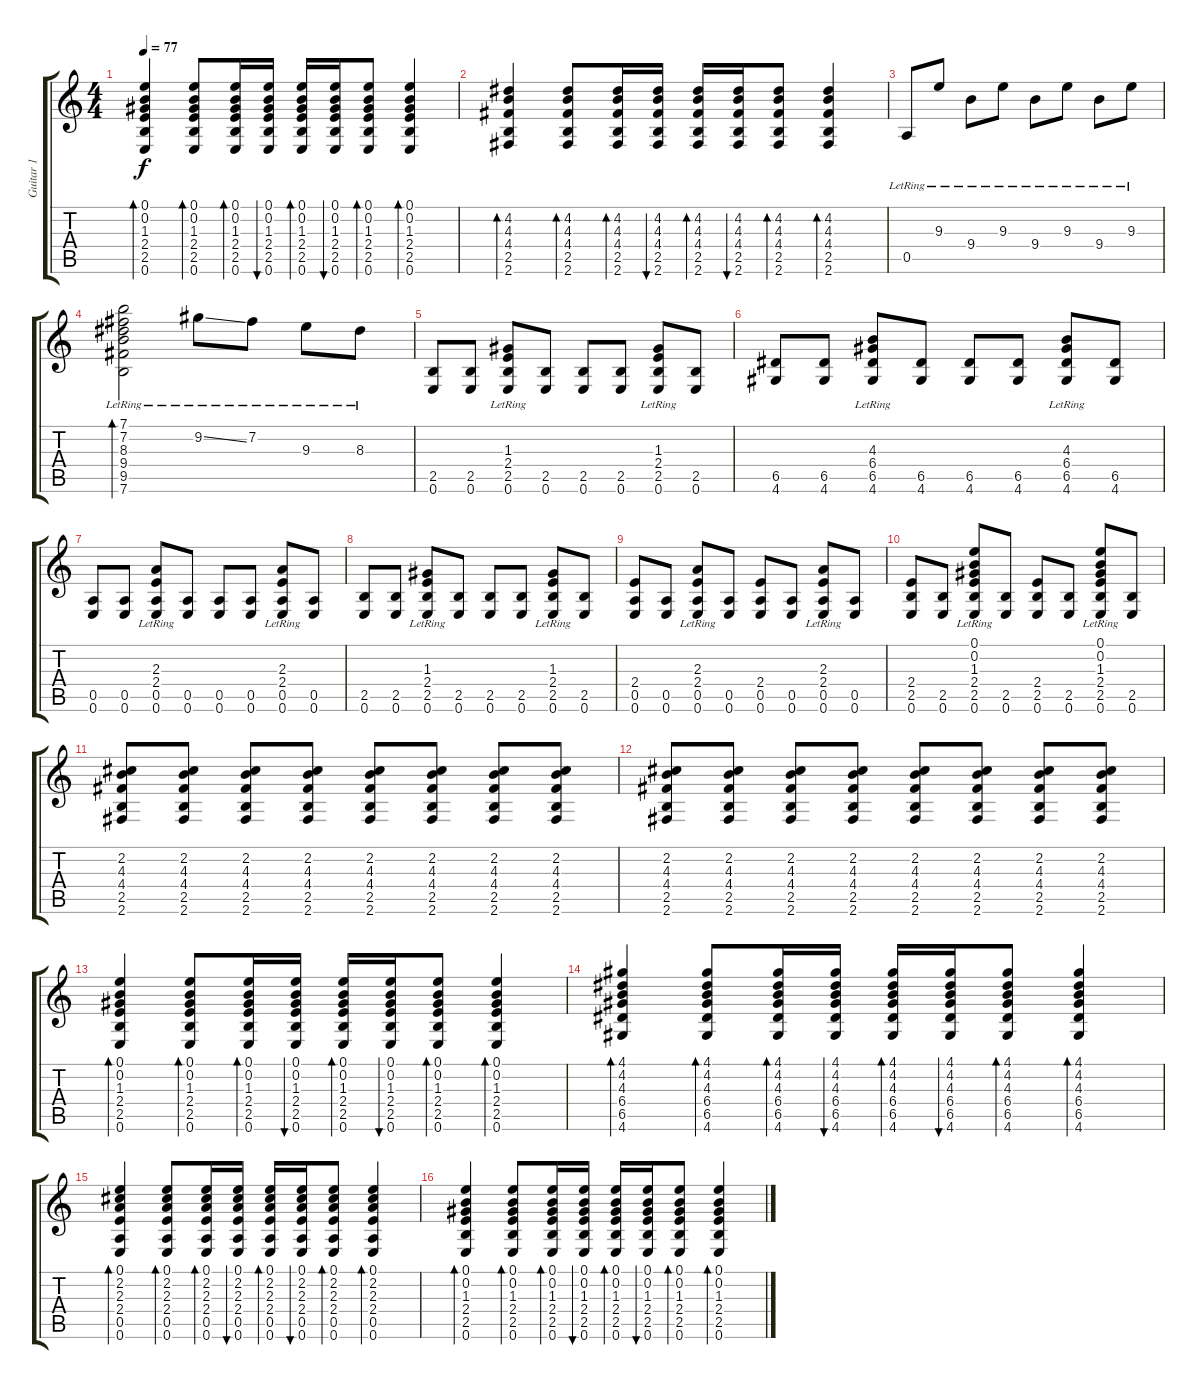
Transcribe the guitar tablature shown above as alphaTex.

\track ("Guitar 1" "Guitar 1") {instrument acousticguitarsteel}
\staff {score tabs}
\tuning (E4 B3 G3 D3 A2 E2) {hide}
\ts (4 4)
\tempo 77
\clef g2
\ks c
(0.1 0.2 1.3 2.4 2.5 0.6).4{bd 30 dy f} (0.1 0.2 1.3 2.4 2.5 0.6).8{bd 30} (0.1 0.2 1.3 2.4 2.5 0.6).16{bd 30} (0.1 0.2 1.3 2.4 2.5 0.6).16{bu 30} (0.1 0.2 1.3 2.4 2.5 0.6).16{bd 30} (0.1 0.2 1.3 2.4 2.5 0.6).16{bu 30} (0.1 0.2 1.3 2.4 2.5 0.6).8{bd 30} (0.1 0.2 1.3 2.4 2.5 0.6).4{bd 30} |
(4.2 4.3 4.4 2.5 2.6).4{bd 30} (4.2 4.3 4.4 2.5 2.6).8{bd 30} (4.2 4.3 4.4 2.5 2.6).16{bd 30} (4.2 4.3 4.4 2.5 2.6).16{bu 30} (4.2 4.3 4.4 2.5 2.6).16{bd 30} (4.2 4.3 4.4 2.5 2.6).16{bu 30} (4.2 4.3 4.4 2.5 2.6).8{bd 30} (4.2 4.3 4.4 2.5 2.6).4{bd 30} |
0.5{lr}.8 9.3{lr}.8 9.4{lr}.8 9.3{lr}.8 9.4{lr}.8 9.3{lr}.8 9.4{lr}.8 9.3{lr}.8 |
(7.1{lr} 7.2{lr} 8.3{lr} 9.4{lr} 9.5{lr} 7.6{lr}).2{bd 60} 9.2{ss lr}.8 7.2{lr}.8 9.3{lr}.8 8.3{lr}.8 |
(2.5 0.6).8 (2.5 0.6).8 (1.3{lr} 2.4{lr} 2.5 0.6).8 (2.5 0.6).8 (2.5 0.6).8 (2.5 0.6).8 (1.3{lr} 2.4{lr} 2.5 0.6).8 (2.5 0.6).8 |
(6.5 4.6).8 (6.5 4.6).8 (4.3{lr} 6.4{lr} 6.5 4.6).8 (6.5 4.6).8 (6.5 4.6).8 (6.5 4.6).8 (4.3{lr} 6.4{lr} 6.5 4.6).8 (6.5 4.6).8 |
(0.5 0.6).8 (0.5 0.6).8 (2.3{lr} 2.4{lr} 0.5 0.6).8 (0.5 0.6).8 (0.5 0.6).8 (0.5 0.6).8 (2.3{lr} 2.4{lr} 0.5 0.6).8 (0.5 0.6).8 |
(2.5 0.6).8 (2.5 0.6).8 (1.3{lr} 2.4{lr} 2.5 0.6).8 (2.5 0.6).8 (2.5 0.6).8 (2.5 0.6).8 (1.3{lr} 2.4{lr} 2.5 0.6).8 (2.5 0.6).8 |
(2.4 0.5 0.6).8 (0.5 0.6).8 (2.3{lr} 2.4{lr} 0.5 0.6).8 (0.5 0.6).8 (2.4 0.5 0.6).8 (0.5 0.6).8 (2.3{lr} 2.4{lr} 0.5 0.6).8 (0.5 0.6).8 |
(2.4 2.5 0.6).8 (2.5 0.6).8 (0.1 0.2 1.3{lr} 2.4{lr} 2.5 0.6).8 (2.5 0.6).8 (2.4 2.5 0.6).8 (2.5 0.6).8 (0.1 0.2 1.3{lr} 2.4{lr} 2.5 0.6).8 (2.5 0.6).8 |
(2.2 4.3 4.4 2.5 2.6).8 (2.2 4.3 4.4 2.5 2.6).8 (2.2 4.3 4.4 2.5 2.6).8 (2.2 4.3 4.4 2.5 2.6).8 (2.2 4.3 4.4 2.5 2.6).8 (2.2 4.3 4.4 2.5 2.6).8 (2.2 4.3 4.4 2.5 2.6).8 (2.2 4.3 4.4 2.5 2.6).8 |
(2.2 4.3 4.4 2.5 2.6).8 (2.2 4.3 4.4 2.5 2.6).8 (2.2 4.3 4.4 2.5 2.6).8 (2.2 4.3 4.4 2.5 2.6).8 (2.2 4.3 4.4 2.5 2.6).8 (2.2 4.3 4.4 2.5 2.6).8 (2.2 4.3 4.4 2.5 2.6).8 (2.2 4.3 4.4 2.5 2.6).8 |
(0.1 0.2 1.3 2.4 2.5 0.6).4{bd 30} (0.1 0.2 1.3 2.4 2.5 0.6).8{bd 30} (0.1 0.2 1.3 2.4 2.5 0.6).16{bd 30} (0.1 0.2 1.3 2.4 2.5 0.6).16{bu 30} (0.1 0.2 1.3 2.4 2.5 0.6).16{bd 30} (0.1 0.2 1.3 2.4 2.5 0.6).16{bu 30} (0.1 0.2 1.3 2.4 2.5 0.6).8{bd 30} (0.1 0.2 1.3 2.4 2.5 0.6).4{bd 30} |
(4.1 4.2 4.3 6.4 6.5 4.6).4{bd 30} (4.1 4.2 4.3 6.4 6.5 4.6).8{bd 30} (4.1 4.2 4.3 6.4 6.5 4.6).16{bd 30} (4.1 4.2 4.3 6.4 6.5 4.6).16{bu 30} (4.1 4.2 4.3 6.4 6.5 4.6).16{bd 30} (4.1 4.2 4.3 6.4 6.5 4.6).16{bu 30} (4.1 4.2 4.3 6.4 6.5 4.6).8{bd 30} (4.1 4.2 4.3 6.4 6.5 4.6).4{bd 30} |
(0.1 2.2 2.3 2.4 0.5 0.6).4{bd 30} (0.1 2.2 2.3 2.4 0.5 0.6).8{bd 30} (0.1 2.2 2.3 2.4 0.5 0.6).16{bd 30} (0.1 2.2 2.3 2.4 0.5 0.6).16{bu 30} (0.1 2.2 2.3 2.4 0.5 0.6).16{bd 30} (0.1 2.2 2.3 2.4 0.5 0.6).16{bu 30} (0.1 2.2 2.3 2.4 0.5 0.6).8{bd 30} (0.1 2.2 2.3 2.4 0.5 0.6).4{bd 30} |
(0.1 0.2 1.3 2.4 2.5 0.6).4{bd 30} (0.1 0.2 1.3 2.4 2.5 0.6).8{bd 30} (0.1 0.2 1.3 2.4 2.5 0.6).16{bd 30} (0.1 0.2 1.3 2.4 2.5 0.6).16{bu 30} (0.1 0.2 1.3 2.4 2.5 0.6).16{bd 30} (0.1 0.2 1.3 2.4 2.5 0.6).16{bu 30} (0.1 0.2 1.3 2.4 2.5 0.6).8{bd 30} (0.1 0.2 1.3 2.4 2.5 0.6).4{bd 30}
